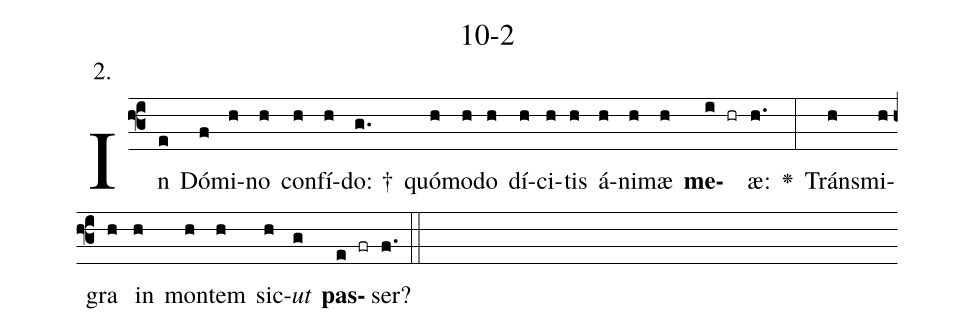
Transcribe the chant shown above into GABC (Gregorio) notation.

name: 10-2;
annotation: 2.;
%%
(f3)In(e) Dó(f)mi(h)no(h) con(h)fí(h)do: †(g.) quó(h)mo(h)do(h) dí(h)ci(h)tis(h) á(h)ni(h)mæ(h) <b>me</b>(i hr)æ:(h.) <v>\greheightstar</v>(:) Tráns(h)mi(h)gra(h) in(h) mon(h)tem(h) sic(h)<i>ut</i>(g) <b>pas</b>(e fr)ser?(f.) (::)


%E(h) u(h) o(h) u(g) a(e) e.(f.) (::)
